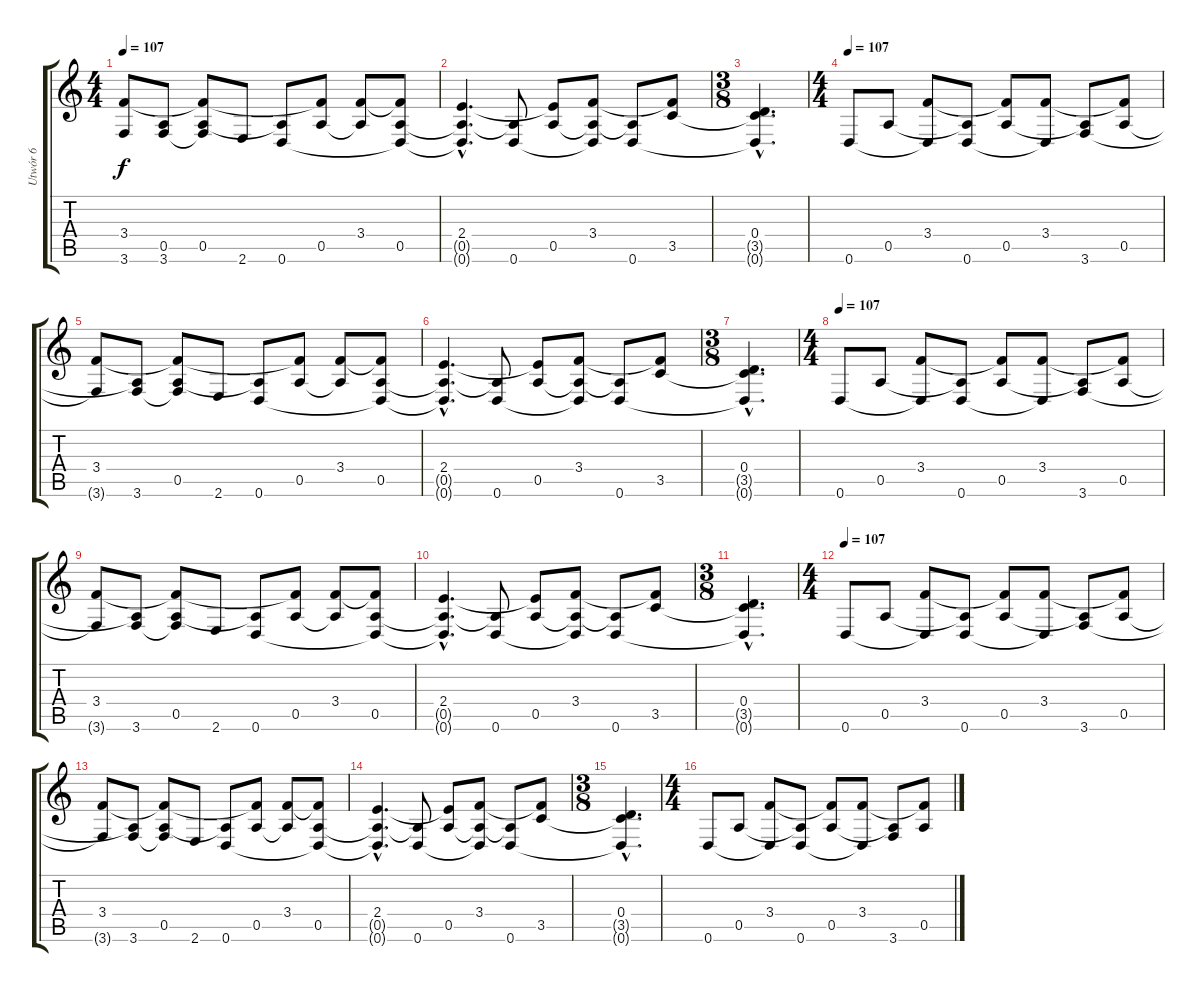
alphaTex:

\track ("Utwór 6" "Utwór 6") {instrument acousticguitarsteel}
\staff {score tabs}
\tuning (E4 B3 G3 D3 A2 D2) {hide}
\ts (4 4)
\tempo 107
\clef g2
\ks c
(3.4 3.6{t}).8{dy f} (0.5{t} 3.6).8 (3.4{t} 0.5 3.6{t}).8 2.6.8 (0.5{t} 0.6).8 (3.4{t} 0.5).8 (3.4 0.5{t}).8 (3.4{t} 0.5 0.6{t}).8 |
(2.4{hac} 0.5{hac t} 0.6{hac t}).4{d} (0.5{t} 0.6).8 (2.4{t} 0.5).8 (3.4 0.5{t} 0.6{t}).8 (0.5{t} 0.6).8 (3.4{t} 3.5).8 |
\ts (3 8)
(0.4{hac} 3.5{hac t} 0.6{hac t}).4{d} |
\ts (4 4)
\tempo 107
0.6.8 0.5.8 (3.4 0.6{t}).8 (0.5{t} 0.6).8 (3.4{t} 0.5).8 (3.4 0.6{t}).8 (0.5{t} 3.6).8 (3.4{t} 0.5).8 |
(3.4 3.6{t}).8 (0.5{t} 3.6).8 (3.4{t} 0.5 3.6{t}).8 2.6.8 (0.5{t} 0.6).8 (3.4{t} 0.5).8 (3.4 0.5{t}).8 (3.4{t} 0.5 0.6{t}).8 |
(2.4{hac} 0.5{hac t} 0.6{hac t}).4{d} (0.5{t} 0.6).8 (2.4{t} 0.5).8 (3.4 0.5{t} 0.6{t}).8 (0.5{t} 0.6).8 (3.4{t} 3.5).8 |
\ts (3 8)
(0.4{hac} 3.5{hac t} 0.6{hac t}).4{d} |
\ts (4 4)
\tempo 107
0.6.8 0.5.8 (3.4 0.6{t}).8 (0.5{t} 0.6).8 (3.4{t} 0.5).8 (3.4 0.6{t}).8 (0.5{t} 3.6).8 (3.4{t} 0.5).8 |
(3.4 3.6{t}).8 (0.5{t} 3.6).8 (3.4{t} 0.5 3.6{t}).8 2.6.8 (0.5{t} 0.6).8 (3.4{t} 0.5).8 (3.4 0.5{t}).8 (3.4{t} 0.5 0.6{t}).8 |
(2.4{hac} 0.5{hac t} 0.6{hac t}).4{d} (0.5{t} 0.6).8 (2.4{t} 0.5).8 (3.4 0.5{t} 0.6{t}).8 (0.5{t} 0.6).8 (3.4{t} 3.5).8 |
\ts (3 8)
(0.4{hac} 3.5{hac t} 0.6{hac t}).4{d} |
\ts (4 4)
\tempo 107
0.6.8 0.5.8 (3.4 0.6{t}).8 (0.5{t} 0.6).8 (3.4{t} 0.5).8 (3.4 0.6{t}).8 (0.5{t} 3.6).8 (3.4{t} 0.5).8 |
(3.4 3.6{t}).8 (0.5{t} 3.6).8 (3.4{t} 0.5 3.6{t}).8 2.6.8 (0.5{t} 0.6).8 (3.4{t} 0.5).8 (3.4 0.5{t}).8 (3.4{t} 0.5 0.6{t}).8 |
(2.4{hac} 0.5{hac t} 0.6{hac t}).4{d} (0.5{t} 0.6).8 (2.4{t} 0.5).8 (3.4 0.5{t} 0.6{t}).8 (0.5{t} 0.6).8 (3.4{t} 3.5).8 |
\ts (3 8)
(0.4{hac} 3.5{hac t} 0.6{hac t}).4{d} |
\ts (4 4)
0.6.8 0.5.8 (3.4 0.6{t}).8 (0.5{t} 0.6).8 (3.4{t} 0.5).8 (3.4 0.6{t}).8 (0.5{t} 3.6).8 (3.4{t} 0.5).8
